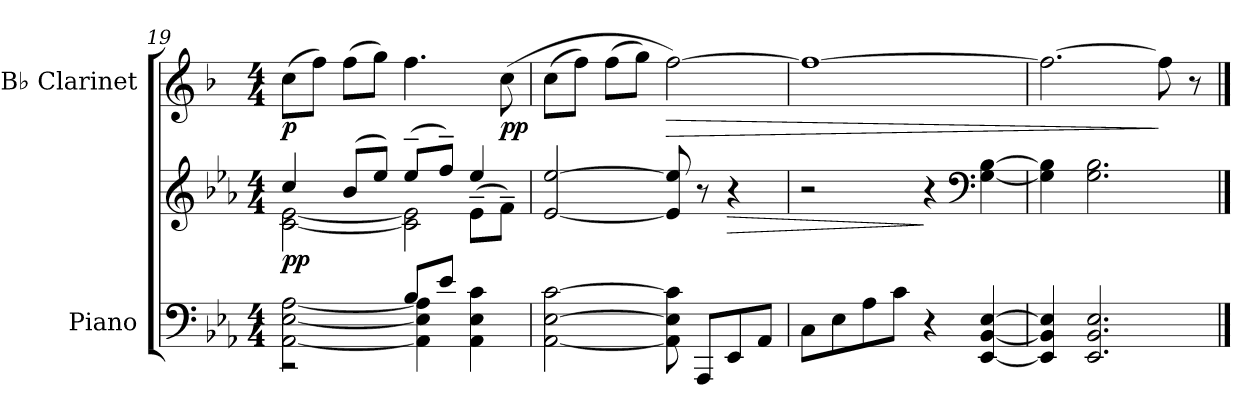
**kern	**kern	**dynam	**kern	**dynam
*part2	*part2	*part2	*part1	*part1
*staff3	*staff2	*staff2/3	*staff1	*staff1
*I"Piano	*	*	*I"B♭ Clarinet	*
*I'Pno.	*	*	*I'B♭ Cl.	*
!!LO:LB:g=z
*clefF4	*clefG2	*	*clefG2	*
*	*	*	*ITrd1c2	*
*k[b-e-a-]	*k[b-e-a-]	*	*k[b-e-a-]	*
*M4/4	*M4/4	*	*M4/4	*
=19	=19	=19	=19	=19
*^	*^	*	*	*
*	*^	*	*^	*	*	*
!	!	!	!	!	!	!LO:DY:b	!	!LO:DY:b
2ryy	[2AA-\ [2E-\ [2A-\	2r	4cc/	[2c\ [2e-\	8ryy	pp	(>8b-\L	p
.	.	.	.	.	8ryy	.	8ee-\J)	.
.	.	.	(>8b-/L	.	8ryy	.	(>8ee-\L	.
.	.	.	8ee-/J)	.	8ryy	.	8ff\J)	.
8B-/L	4AA-\] 4E-\] 4A-\]	2ryy	(>8ee-~/L	2c\] 2e-\]	8ryy	.	4.ee-\	.
8e-/J	.	.	8ff~/J)	.	8ryy	.	.	.
4ryy	4AA-\ 4E-\ 4c\	.	4ee-/	.	(<8e-~\L	.	.	.
!	!	!	!	!	!	!	!	!LO:DY:b
.	.	.	.	.	8f~\J)	.	(>8b-\	pp
*v	*v	*v	*	*	*	*	*	*
*	*v	*v	*v	*	*	*
=20	=20	=20	=20	=20
[2AA-\ [2E-\ [2c\	[2e-/ [2ee-/	.	(>8b-\L	.
.	.	.	8ee-\J)	.
.	.	.	(>8ee-\L	.
.	.	.	8ff\J)	.
!	!	!	!	!LO:HP:b
8AA-\] 8E-\] 8c\]	8e-/] 8ee-/]	.	[2ee-\)	>
(>8AAA-/L	8r	.	.	.
!	!	!LO:HP:b	!	!
8EE-/	4r	>	.	.
8AA-/J	.	.	.	.
=21	=21	=21	=21	=21
8C\L	2r	.	1ee-_	.
8E-\	.	.	.	.
8A-\	.	.	.	.
8c\J	.	.	.	.
4r	4r	]	.	.
*	*clefF4	*	*	*
[4EE-/ [4BB-/ [4E-/	[4G\ [4B-\	.	.	.
=22	=22	=22	=22	=22
4EE-/] 4BB-/] 4E-/]	4G\] 4B-\]	.	2.ee-\_	.
2.EE-/ 2.BB-/ 2.E-/	2.G\ 2.B-\)	.	.	.
.	.	.	8ee-\]	]
.	.	.	8r	.
==	==	==	==	==
*-	*-	*-	*-	*-
